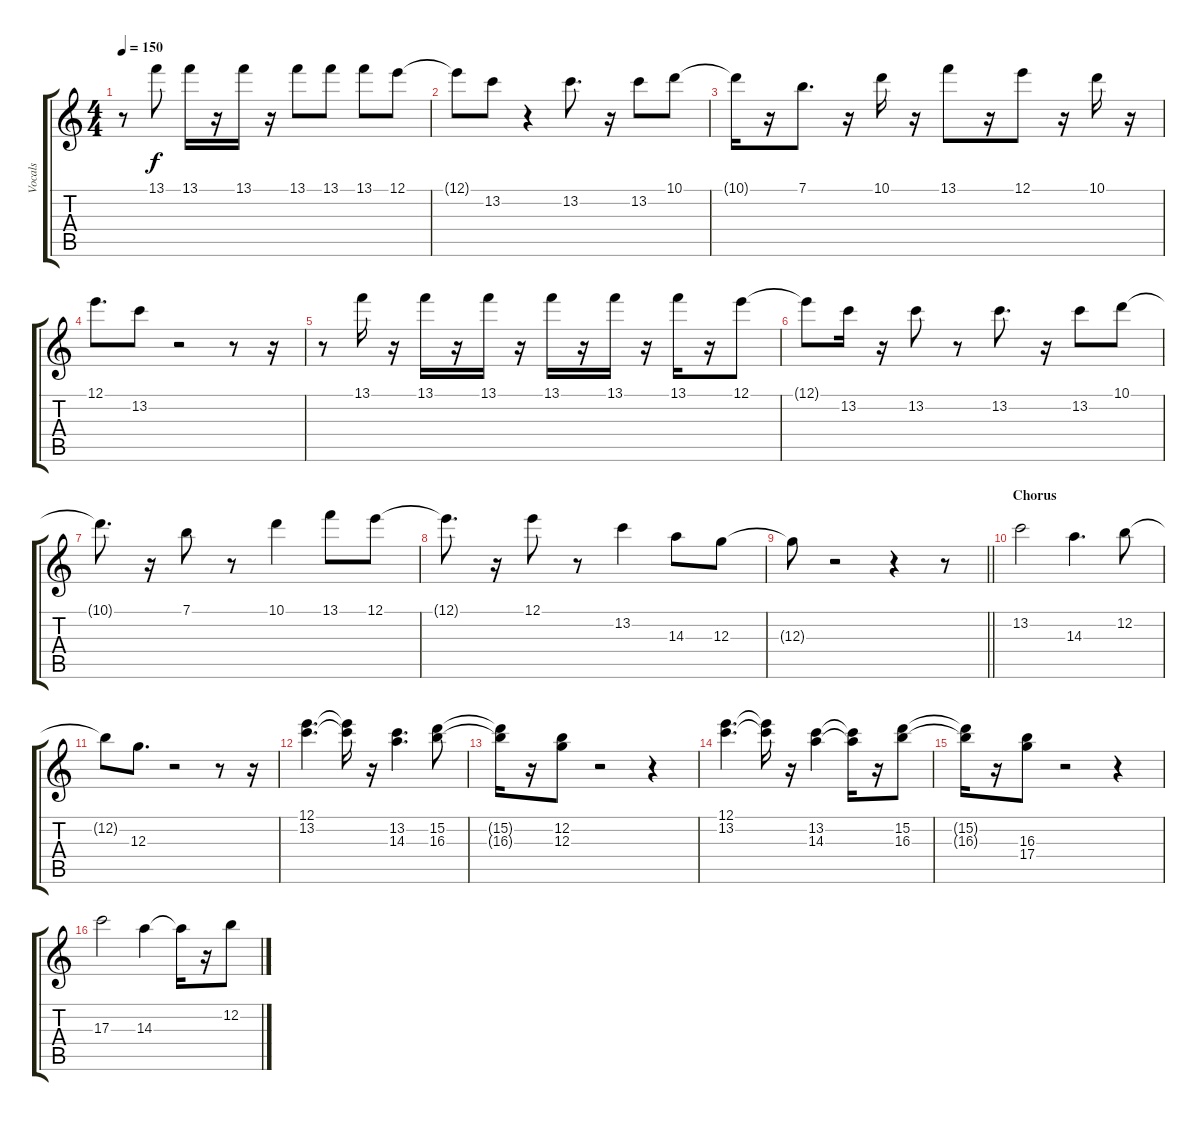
\track ("Vocals" "Vocals") {instrument acousticguitarnylon}
\staff {score tabs}
\tuning (E4 B3 G3 D3 A2 E2) {hide}
\ts (4 4)
\tempo 150
\clef g2
\ks c
r.8{dy f} 13.1.8 13.1.16 r.16 13.1.16 r.16 13.1.8 13.1.8 13.1.8 12.1.8 |
12.1{t}.8 13.2.8 r.4 13.2.8{d} r.16 13.2.8 10.1.8 |
10.1{t}.16 r.16 7.1.8{d} r.16 10.1.16 r.16 13.1.8 r.16 12.1.8 r.16 10.1.16 r.16 |
12.1.8{d} 13.2.8 r.2 r.8 r.16 |
r.8 13.1.16 r.16 13.1.16 r.16 13.1.16 r.16 13.1.16 r.16 13.1.16 r.16 13.1.16 r.16 12.1.8 |
12.1{t}.8 13.2.16 r.16 13.2.8 r.8 13.2.8{d} r.16 13.2.8 10.1.8 |
10.1{t}.8{d} r.16 7.1.8 r.8 10.1.4 13.1.8 12.1.8 |
12.1{t}.8{d} r.16 12.1.8 r.8 13.2.4 14.3.8 12.3.8 |
\barLineRight lightlight
12.3{t}.8 r.2 r.4 r.8 |
\section ("" "Chorus")
13.2.2 14.3.4{d} 12.2.8 |
12.2{t}.8 12.3.8{d} r.2 r.8 r.16 |
(12.1 13.2).4{d} (12.1{t} 13.2{t}).16 r.16 (13.2 14.3).4{d} (15.2 16.3).8 |
(15.2{t} 16.3{t}).16 r.16 (12.2 12.3).8 r.2 r.4 |
(12.1 13.2).4{d} (12.1{t} 13.2{t}).16 r.16 (13.2 14.3).4 (13.2{t} 14.3{t}).16 r.16 (15.2 16.3).8 |
(15.2{t} 16.3{t}).16 r.16 (16.3 17.4).8 r.2 r.4 |
17.3.2 14.3.4 14.3{t}.16 r.16 12.2.8
